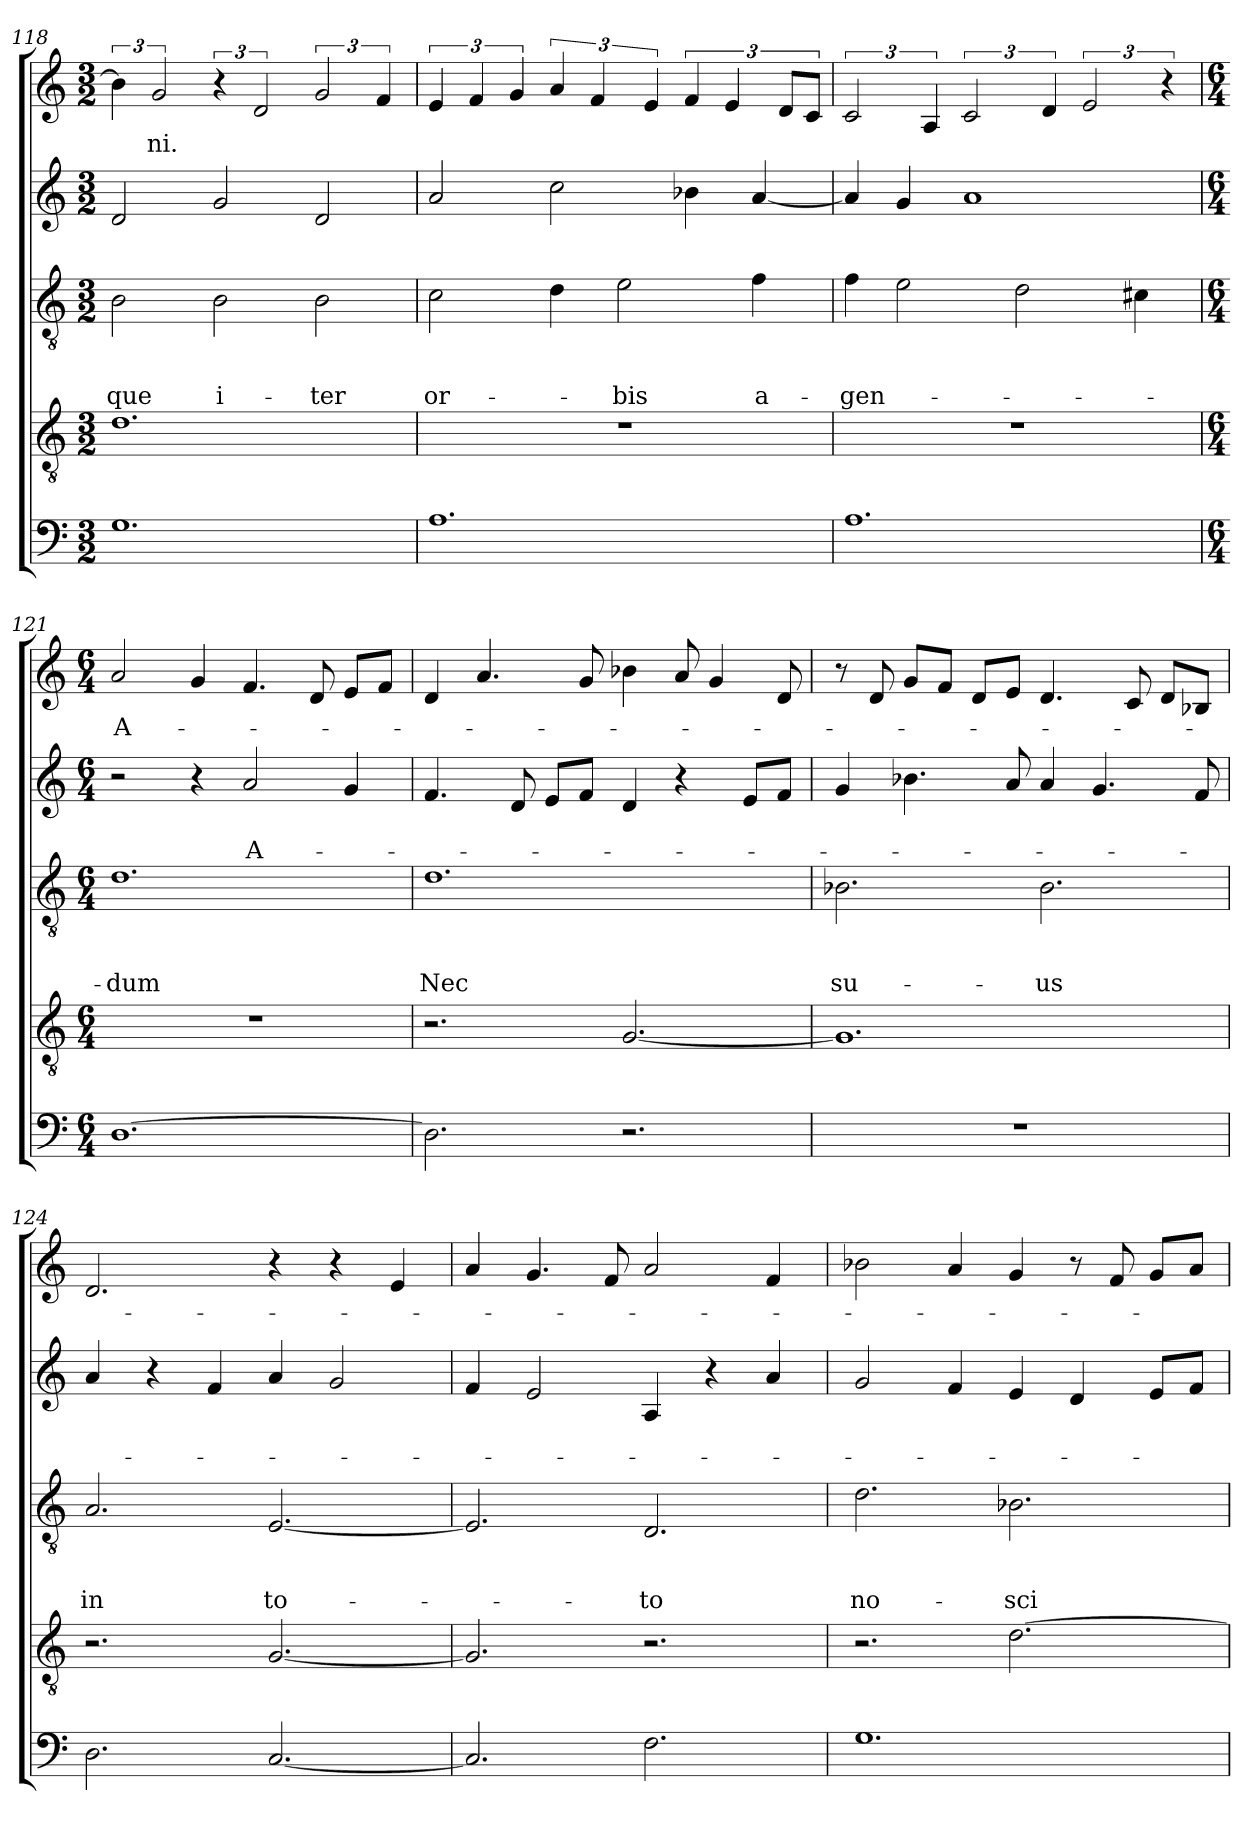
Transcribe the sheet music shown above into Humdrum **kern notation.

**kern	**kern	**kern	**text	**text	**text	**kern	**text	**text	**kern	**text
*part5	*part4	*part3	*part3	*part3	*part3	*part2	*part2	*part2	*part1	*part1
*staff5	*staff4	*staff3	*staff3	*staff3	*staff3	*staff2	*staff2	*staff2	*staff1	*staff1
*clefF4	*clefGv2	*clefGv2	*	*	*	*clefG2	*	*	*clefG2	*
*k[]	*k[]	*k[]	*	*	*	*k[]	*	*	*k[]	*
*C:	*C:	*C:	*	*	*	*C:	*	*	*C:	*
*M3/2	*M3/2	*M3/2	*	*	*	*M3/2	*	*	*M3/2	*
=118	=118	=118	=118	=118	=118	=118	=118	=118	=118	=118
!	!	!	!	!	!LO:LY:b	!	!	!	!	!
1.G	1.d	2B\	.	.	-que	2d/	.	.	6b\]	.
!	!	!	!	!	!	!	!	!	!	!LO:LY:b
.	.	.	.	.	.	.	.	.	3g/	-ni.
!	!	!	!	!	!LO:LY:b	!	!	!	!	!
.	.	2B\	.	.	i-	2g/	.	.	6r	.
.	.	.	.	.	.	.	.	.	3d/	.
!	!	!	!	!	!LO:LY:b	!	!	!	!	!
.	.	2B\	.	.	-ter	2d/	.	.	3g/	.
.	.	.	.	.	.	.	.	.	6f/	.
=119	=119	=119	=119	=119	=119	=119	=119	=119	=119	=119
!	!	!	!	!	!LO:LY:b	!	!	!	!	!
1.A	1.r	2c\	.	.	or-	2a/	.	.	6e/	.
.	.	.	.	.	.	.	.	.	6f/	.
.	.	.	.	.	.	.	.	.	6g/	.
.	.	4d\	.	.	.	2cc\	.	.	6a/	.
.	.	.	.	.	.	.	.	.	6f/	.
!	!	!	!	!	!LO:LY:b	!	!	!	!	!
.	.	2e\	.	.	-bis	.	.	.	.	.
.	.	.	.	.	.	.	.	.	6e/	.
.	.	.	.	.	.	4b-\	.	.	6f/	.
.	.	.	.	.	.	.	.	.	6e/	.
!	!	!	!	!	!LO:LY:b	!	!	!	!	!
.	.	4f\	.	.	a-	[4a/	.	.	.	.
.	.	.	.	.	.	.	.	.	12d/L	.
.	.	.	.	.	.	.	.	.	12c/J	.
!!LO:LB:g=z
=120	=120	=120	=120	=120	=120	=120	=120	=120	=120	=120
!	!	!	!	!	!LO:LY:b	!	!	!	!	!
1.A	1.r	4f\	.	.	-gen-	4a/]	.	.	3c/	.
.	.	2e\	.	.	.	4g/	.	.	.	.
.	.	.	.	.	.	.	.	.	6A/	.
.	.	.	.	.	.	1a	.	.	3c/	.
.	.	2d\	.	.	.	.	.	.	.	.
.	.	.	.	.	.	.	.	.	6d/	.
.	.	.	.	.	.	.	.	.	3e/	.
.	.	4c#\	.	.	.	.	.	.	.	.
.	.	.	.	.	.	.	.	.	6r	.
=121	=121	=121	=121	=121	=121	=121	=121	=121	=121	=121
*M6/4	*M6/4	*M6/4	*	*	*	*M6/4	*	*	*M6/4	*
!	!	!	!	!	!LO:LY:b	!	!	!	!	!LO:LY:b
[1.D	1.r	1.d	.	.	-dum	2r	.	.	2a/	A-
.	.	.	.	.	.	4r	.	.	4g/	.
!	!	!	!	!	!	!	!	!LO:LY:b	!	!
.	.	.	.	.	.	2a/	.	A-	4.f/	.
.	.	.	.	.	.	.	.	.	8d/	.
.	.	.	.	.	.	4g/	.	.	8e/L	.
.	.	.	.	.	.	.	.	.	8f/J	.
=122	=122	=122	=122	=122	=122	=122	=122	=122	=122	=122
!	!	!	!	!	!LO:LY:b	!	!	!	!	!
2.D\]	2.r	1.d	.	.	Nec	4.f/	.	.	4d/	.
.	.	.	.	.	.	.	.	.	4.a/	.
.	.	.	.	.	.	8d/	.	.	.	.
.	.	.	.	.	.	8e/L	.	.	.	.
.	.	.	.	.	.	8f/J	.	.	8g/	.
2.r	[2.G/	.	.	.	.	4d/	.	.	4b-X\	.
.	.	.	.	.	.	4r	.	.	8a/	.
.	.	.	.	.	.	.	.	.	4g/	.
.	.	.	.	.	.	8e/L	.	.	.	.
.	.	.	.	.	.	8f/J	.	.	8d/	.
=123	=123	=123	=123	=123	=123	=123	=123	=123	=123	=123
!	!	!	!	!	!LO:LY:b	!	!	!	!	!
1.r	1.G]	2.B-X\	.	.	su-	4g/	.	.	8r	.
.	.	.	.	.	.	.	.	.	8d/	.
.	.	.	.	.	.	4.b-X\	.	.	8g/L	.
.	.	.	.	.	.	.	.	.	8f/J	.
.	.	.	.	.	.	.	.	.	8d/L	.
.	.	.	.	.	.	8a/	.	.	8e/J	.
!	!	!	!	!	!LO:LY:b	!	!	!	!	!
.	.	2.B-\	.	.	-us	4a/	.	.	4.d/	.
.	.	.	.	.	.	4.g/	.	.	.	.
.	.	.	.	.	.	.	.	.	8c/	.
.	.	.	.	.	.	.	.	.	8d/L	.
.	.	.	.	.	.	8f/	.	.	8B-/J	.
=124	=124	=124	=124	=124	=124	=124	=124	=124	=124	=124
!	!	!	!	!	!LO:LY:b	!	!	!	!	!
2.D\	2.r	2.A/	.	.	in	4a/	.	.	2.d/	.
.	.	.	.	.	.	4r	.	.	.	.
.	.	.	.	.	.	4f/	.	.	.	.
!	!	!	!	!	!LO:LY:b	!	!	!	!	!
[2.C/	[2.G/	[2.E/	.	.	to-	4a/	.	.	4r	.
.	.	.	.	.	.	2g/	.	.	4r	.
.	.	.	.	.	.	.	.	.	4e/	.
!!LO:PB:g=z
=125	=125	=125	=125	=125	=125	=125	=125	=125	=125	=125
2.C/]	2.G/]	2.E/]	.	.	.	4f/	.	.	4a/	.
.	.	.	.	.	.	2e/	.	.	4.g/	.
.	.	.	.	.	.	.	.	.	8f/	.
!	!	!	!	!	!LO:LY:b	!	!	!	!	!
2.F\	2.r	2.D/	.	.	-to	4A/	.	.	2a/	.
.	.	.	.	.	.	4r	.	.	.	.
.	.	.	.	.	.	4a/	.	.	4f/	.
=126	=126	=126	=126	=126	=126	=126	=126	=126	=126	=126
!	!	!	!	!	!LO:LY:b	!	!	!	!	!
1.G	2.r	2.d\	.	.	no-	2g/	.	.	2b-X\	.
.	.	.	.	.	.	4f/	.	.	4a/	.
!	!	!	!	!	!LO:LY:b	!	!	!	!	!
.	[2.d\	2.B-\	.	.	-sci-	4e/	.	.	4g/	.
.	.	.	.	.	.	4d/	.	.	8r	.
.	.	.	.	.	.	.	.	.	8f/	.
.	.	.	.	.	.	8e/L	.	.	8g/L	.
.	.	.	.	.	.	8f/J	.	.	8a/J	.
=	=	=	=	=	=	=	=	=	=	=
*-	*-	*-	*-	*-	*-	*-	*-	*-	*-	*-
